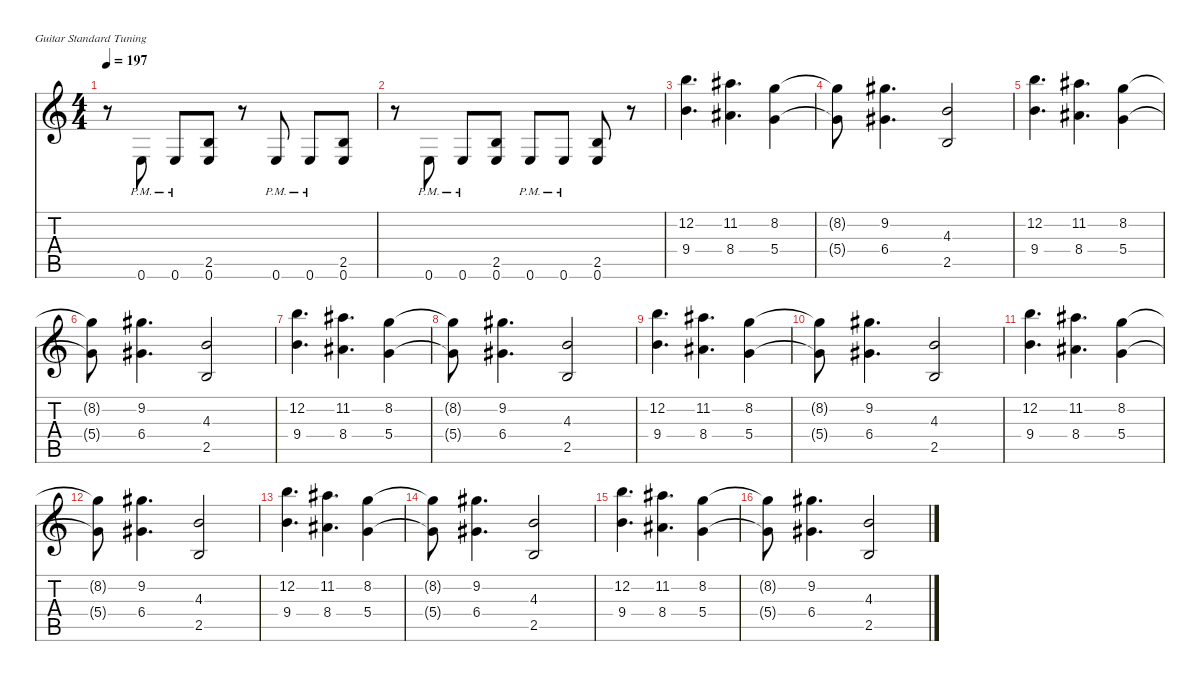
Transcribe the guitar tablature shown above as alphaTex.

\defaultSystemsLayout 4
\hideDynamics
\bracketExtendMode nobrackets
\singleTrackTrackNamePolicy hidden
\multiTrackTrackNamePolicy hidden
\firstSystemTrackNameMode fullname
\firstSystemTrackNameOrientation horizontal
\otherSystemsTrackNameOrientation horizontal
\track ("Guitar 1" "dist.guit.") {instrument distortionguitar}
\staff {score tabs}
\tuning (E4 B3 G3 D3 A2 E2)
\ts (4 4)
\tempo 197
\clef g2
\ks c
r.8{dy f beam Down} 0.6{pm}.8{beam Up} 0.6{pm}.8{beam Up} (2.5 0.6).8{beam Up} r.8{beam Up} 0.6{pm}.8{beam Up} 0.6{pm}.8{beam Up} (2.5 0.6).8{beam Up} |
r.8{beam Down} 0.6{pm}.8{beam Up} 0.6{pm}.8{beam Up} (2.5 0.6).8{beam Up} 0.6{pm}.8{beam Up} 0.6{pm}.8{beam Up} (2.5 0.6).8{beam Up} r.8{beam Up} |
(12.2 9.4).4{d beam Down} (11.2{acc #} 8.4{acc #}).4{d beam Down} (8.2 5.4).4{beam Down} |
(8.2{t} 5.4{t}).8{beam Down} (9.2{acc #} 6.4{acc #}).4{d beam Down} (4.3 2.5).2{beam Up} |
(12.2 9.4).4{d beam Down} (11.2{acc #} 8.4{acc #}).4{d beam Down} (8.2 5.4).4{beam Down} |
(8.2{t} 5.4{t}).8{beam Down} (9.2{acc #} 6.4{acc #}).4{d beam Down} (4.3 2.5).2{beam Up} |
(12.2 9.4).4{d beam Down} (11.2{acc #} 8.4{acc #}).4{d beam Down} (8.2 5.4).4{beam Down} |
(8.2{t} 5.4{t}).8{beam Down} (9.2{acc #} 6.4{acc #}).4{d beam Down} (4.3 2.5).2{beam Up} |
(12.2 9.4).4{d beam Down} (11.2{acc #} 8.4{acc #}).4{d beam Down} (8.2 5.4).4{beam Down} |
(8.2{t} 5.4{t}).8{beam Down} (9.2{acc #} 6.4{acc #}).4{d beam Down} (4.3 2.5).2{beam Up} |
(12.2 9.4).4{d beam Down} (11.2{acc #} 8.4{acc #}).4{d beam Down} (8.2 5.4).4{beam Down} |
(8.2{t} 5.4{t}).8{beam Down} (9.2{acc #} 6.4{acc #}).4{d beam Down} (4.3 2.5).2{beam Up} |
(12.2 9.4).4{d beam Down} (11.2{acc #} 8.4{acc #}).4{d beam Down} (8.2 5.4).4{beam Down} |
(8.2{t} 5.4{t}).8{beam Down} (9.2{acc #} 6.4{acc #}).4{d beam Down} (4.3 2.5).2{beam Up} |
(12.2 9.4).4{d beam Down} (11.2{acc #} 8.4{acc #}).4{d beam Down} (8.2 5.4).4{beam Down} |
(8.2{t} 5.4{t}).8{beam Down} (9.2{acc #} 6.4{acc #}).4{d beam Down} (4.3 2.5).2{beam Up}
